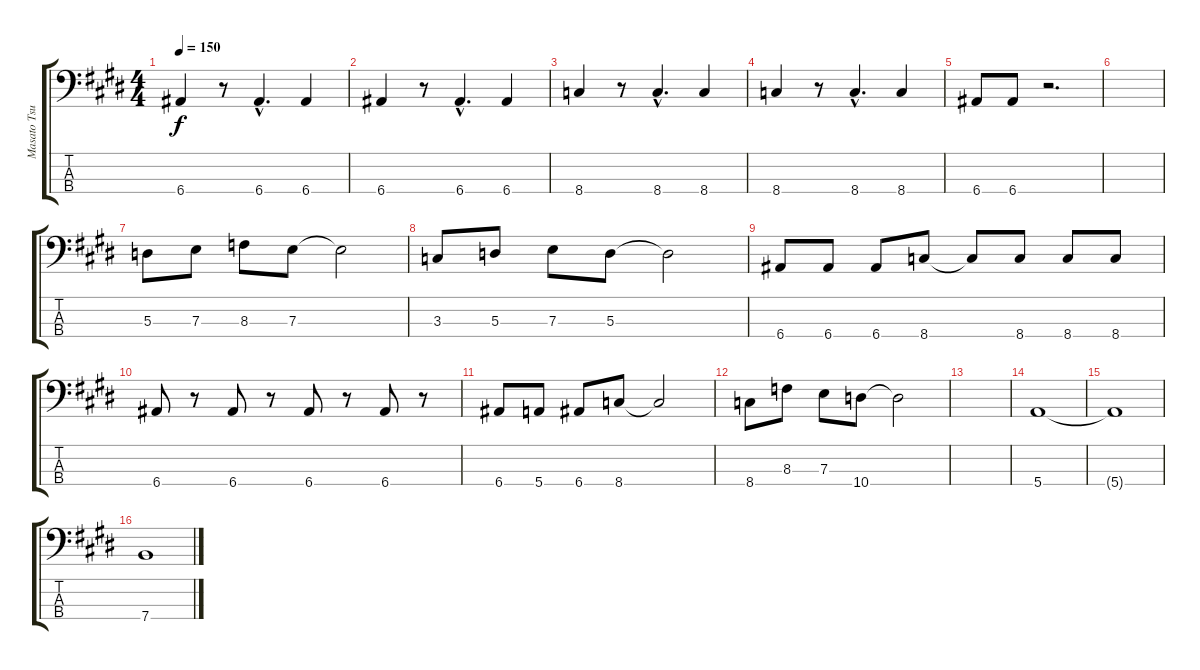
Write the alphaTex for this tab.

\track ("Masato Tsuya" "Masato Tsu") {instrument electricbassfinger}
\staff {score tabs}
\tuning (G2 D2 A1 E1) {hide}
\ts (4 4)
\tempo 150
\clef f4
\ks c#minor
6.4.4{dy f} r.8 6.4{hac}.4{d} 6.4.4 |
6.4.4 r.8 6.4{hac}.4{d} 6.4.4 |
8.4.4 r.8 8.4{hac}.4{d} 8.4.4 |
8.4.4 r.8 8.4{hac}.4{d} 8.4.4 |
6.4.8 6.4.8 r.2{d} |
|
5.3.8 7.3.8 8.3.8 7.3.8 7.3{t}.2 |
3.3.8 5.3.8 7.3.8 5.3.8 5.3{t}.2 |
6.4.8 6.4.8 6.4.8 8.4.8 8.4{t}.8 8.4.8 8.4.8 8.4.8 |
6.4.8 r.8 6.4.8 r.8 6.4.8 r.8 6.4.8 r.8 |
6.4.8 5.4.8 6.4.8 8.4.8 8.4{t}.2 |
8.4.8 8.3.8 7.3.8 10.4.8 10.4{t}.2 |
|
5.4.1 |
5.4{t}.1 |
7.4.1
